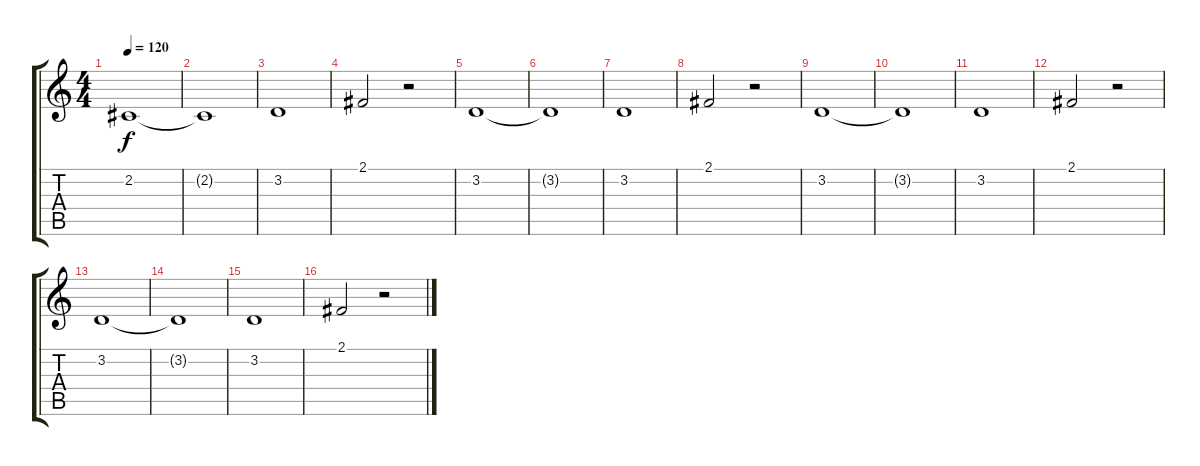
\track "" {instrument synthstrings1}
\staff {score tabs}
\tuning (E4 B3 G3 D3 A2 E2) {hide}
\ts (4 4)
\tempo 120
\clef g2
\ks c
2.2{t}.1{dy f} |
2.2{t}.1 |
3.2.1 |
2.1.2 r.2 |
3.2.1 |
3.2{t}.1 |
3.2.1 |
2.1.2 r.2 |
3.2.1 |
3.2{t}.1 |
3.2.1 |
2.1.2 r.2 |
3.2.1 |
3.2{t}.1 |
3.2.1 |
2.1.2 r.2
